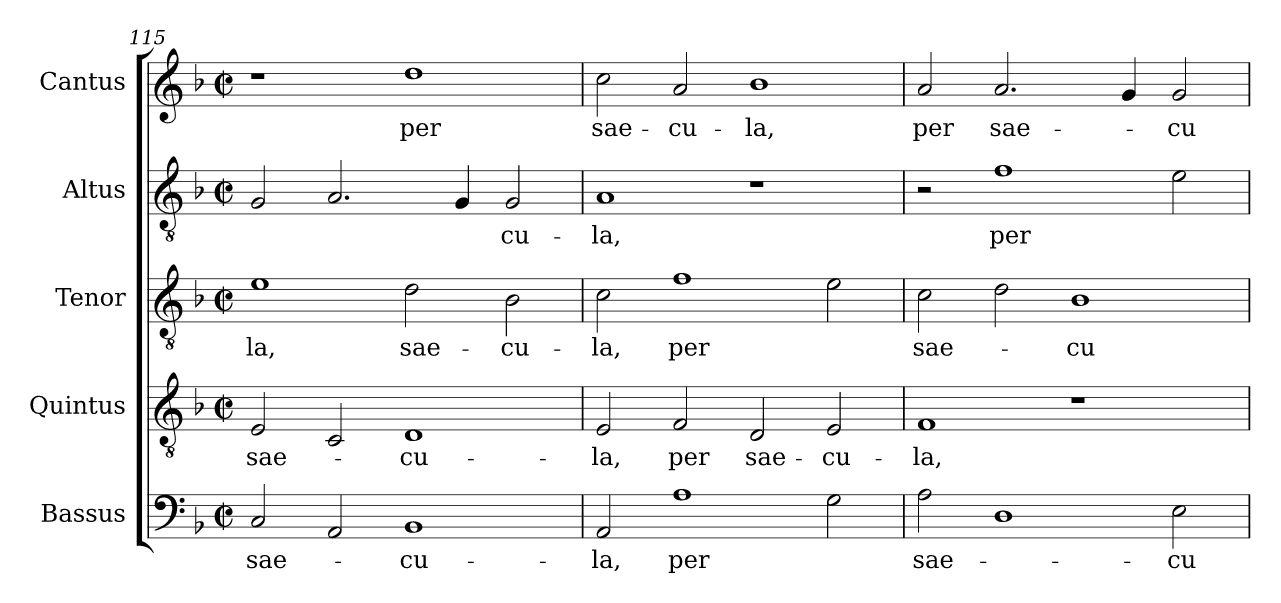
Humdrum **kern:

**kern	**text	**kern	**text	**kern	**text	**kern	**text	**kern	**text
*part5	*part5	*part4	*part4	*part3	*part3	*part2	*part2	*part1	*part1
*staff5	*staff5	*staff4	*staff4	*staff3	*staff3	*staff2	*staff2	*staff1	*staff1
*I"Bassus	*	*I"Quintus	*	*I"Tenor	*	*I"Altus	*	*I"Cantus	*
*clefF4	*	*clefGv2	*	*clefGv2	*	*clefGv2	*	*clefG2	*
*k[b-]	*	*k[b-]	*	*k[b-]	*	*k[b-]	*	*k[b-]	*
*F:	*	*F:	*	*F:	*	*F:	*	*F:	*
*M2/2	*	*M2/2	*	*M2/2	*	*M2/2	*	*M2/2	*
*met(c|)	*	*met(c|)	*	*met(c|)	*	*met(c|)	*	*met(c|)	*
=115	=115	=115	=115	=115	=115	=115	=115	=115	=115
!	!LO:LY:b	!	!LO:LY:b	!	!LO:LY:b:cj	!	!	!	!
2C/	sae-	2E/	sae-	1e	-la,	2G/	.	1r	.
2AA/	.	2C/	.	.	.	2.A/	.	.	.
!	!LO:LY:b:cj	!	!LO:LY:b:cj	!	!LO:LY:b:cj	!	!	!	!LO:LY:b:cj
1BB-	-cu-	1D	-cu-	2d\	sae-	.	.	1dd	per
.	.	.	.	.	.	4G/	.	.	.
!	!	!	!	!	!LO:LY:b:cj	!	!LO:LY:b:cj	!	!
.	.	.	.	2B-\	-cu-	2G/	-cu-	.	.
=116	=116	=116	=116	=116	=116	=116	=116	=116	=116
!	!LO:LY:b:cj	!	!LO:LY:b:cj	!	!LO:LY:b:cj	!	!LO:LY:b:cj	!	!LO:LY:b:cj
2AA/	-la,	2E/	-la,	2c\	-la,	1A	-la,	2cc\	sae-
!	!LO:LY:b:cj	!	!LO:LY:b:cj	!	!LO:LY:b:cj	!	!	!	!LO:LY:b:cj
1A	per	2F/	per	1f	per	.	.	2a/	-cu-
!	!	!	!LO:LY:b:cj	!	!	!	!	!	!LO:LY:b:cj
.	.	2D/	sae-	.	.	1r	.	1b-	-la,
!	!	!	!LO:LY:b:cj	!	!	!	!	!	!
2G\	.	2E/	-cu-	2e\	.	.	.	.	.
=117	=117	=117	=117	=117	=117	=117	=117	=117	=117
!	!LO:LY:b	!	!LO:LY:b:cj	!	!LO:LY:b	!	!	!	!LO:LY:b:cj
2A\	sae-	1F	-la,	2c\	sae-	2r	.	2a/	per
!	!	!	!	!	!	!	!LO:LY:b:cj	!	!LO:LY:b
1D	.	.	.	2d\	.	1f	per	2.a/	sae-
!	!	!	!	!	!LO:LY:b:cj	!	!	!	!
.	.	1r	.	1B-	-cu-	.	.	.	.
.	.	.	.	.	.	.	.	4g/	.
!	!LO:LY:b:cj	!	!	!	!	!	!	!	!LO:LY:b:cj
2E\	-cu-	.	.	.	.	2e\	.	2g/	-cu-
=	=	=	=	=	=	=	=	=	=
*-	*-	*-	*-	*-	*-	*-	*-	*-	*-
